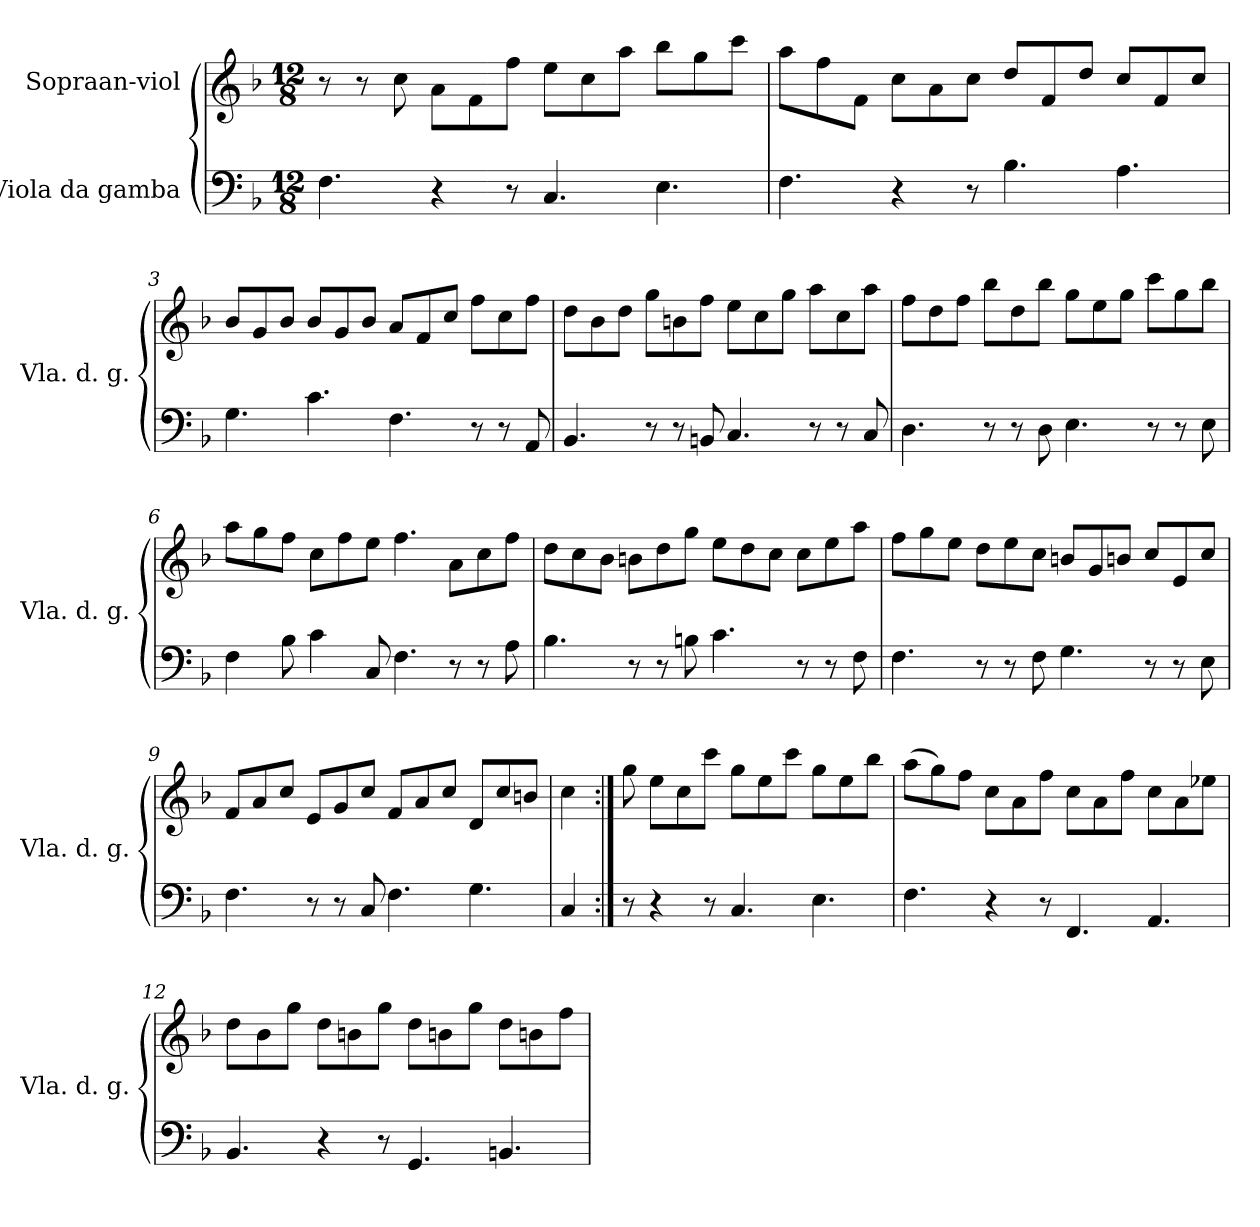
**kern	**kern
*part2	*part1
*staff2	*staff1
*I"Viola da gamba	*I"Sopraan-viol
*I'Vla. d. g.	*
*clefF4	*clefG2
*k[b-]	*k[b-]
*M12/8	*M12/8
=1	=1
4.F\	8r
.	8r
.	8cc\
4r	8a\L
.	8f\
8r	8ff\J
4.C/	8ee\L
.	8cc\
.	8aa\J
4.E\	8bb-\L
.	8gg\
.	8ccc\J
=2	=2
4.F\	8aa\L
.	8ff\
.	8f\J
4r	8cc\L
.	8a\
8r	8cc\J
4.B-\	8dd/L
.	8f/
.	8dd/J
4.A\	8cc/L
.	8f/
.	8cc/J
=3	=3
4.G\	8b-/L
.	8g/
.	8b-/J
4.c\	8b-/L
.	8g/
.	8b-/J
4.F\	8a/L
.	8f/
.	8cc/J
8r	8ff\L
8r	8cc\
8AA/	8ff\J
!!LO:LB:g=z
=4	=4
4.BB-/	8dd\L
.	8b-\
.	8dd\J
8r	8gg\L
8r	8bn\
8BBn/	8ff\J
4.C/	8ee\L
.	8cc\
.	8gg\J
8r	8aa\L
8r	8cc\
8C/	8aa\J
=5	=5
4.D\	8ff\L
.	8dd\
.	8ff\J
8r	8bb-\L
8r	8dd\
8D\	8bb-\J
4.E\	8gg\L
.	8ee\
.	8gg\J
8r	8ccc\L
8r	8gg\
8E\	8bb-\J
=6	=6
4F\	8aa\L
.	8gg\
8B-\	8ff\J
4c\	8cc\L
.	8ff\
8C/	8ee\J
4.F\	4.ff\
8r	8a\L
8r	8cc\
8A\	8ff\J
!!LO:LB:g=z
=7	=7
4.B-\	8dd\L
.	8cc\
.	8b-\J
8r	8bn\L
8r	8dd\
8Bn\	8gg\J
4.c\	8ee\L
.	8dd\
.	8cc\J
8r	8cc\L
8r	8ee\
8F\	8aa\J
=8	=8
4.F\	8ff\L
.	8gg\
.	8ee\J
8r	8dd\L
8r	8ee\
8F\	8cc\J
4.G\	8bn/L
.	8g/
.	8bn/J
8r	8cc/L
8r	8e/
8E\	8cc/J
=9	=9
4.F\	8f/L
.	8a/
.	8cc/J
8r	8e/L
8r	8g/
8C/	8cc/J
4.F\	8f/L
.	8a/
.	8cc/J
4.G\	8d/L
.	8cc/
.	8bn/J
=9X1	=9X1
4C/	4cc\
!!LO:LB:g=z
=10:|!	=10:|!
8r	8gg\
4r	8ee\L
.	8cc\
8r	8ccc\J
4.C/	8gg\L
.	8ee\
.	8ccc\J
4.E\	8gg\L
.	8ee\
.	8bb-\J
=11	=11
4.F\	(8aa\L
.	8gg\)
.	8ff\J
4r	8cc\L
.	8a\
8r	8ff\J
4.FF/	8cc\L
.	8a\
.	8ff\J
4.AA/	8cc\L
.	8a\
.	8ee-X\J
=12	=12
4.BB-/	8dd\L
.	8b-\
.	8gg\J
4r	8dd\L
.	8bn\
8r	8gg\J
4.GG/	8dd\L
.	8bn\
.	8gg\J
4.BBn/	8dd\L
.	8bn\
.	8ff\J
=	=
*-	*-
